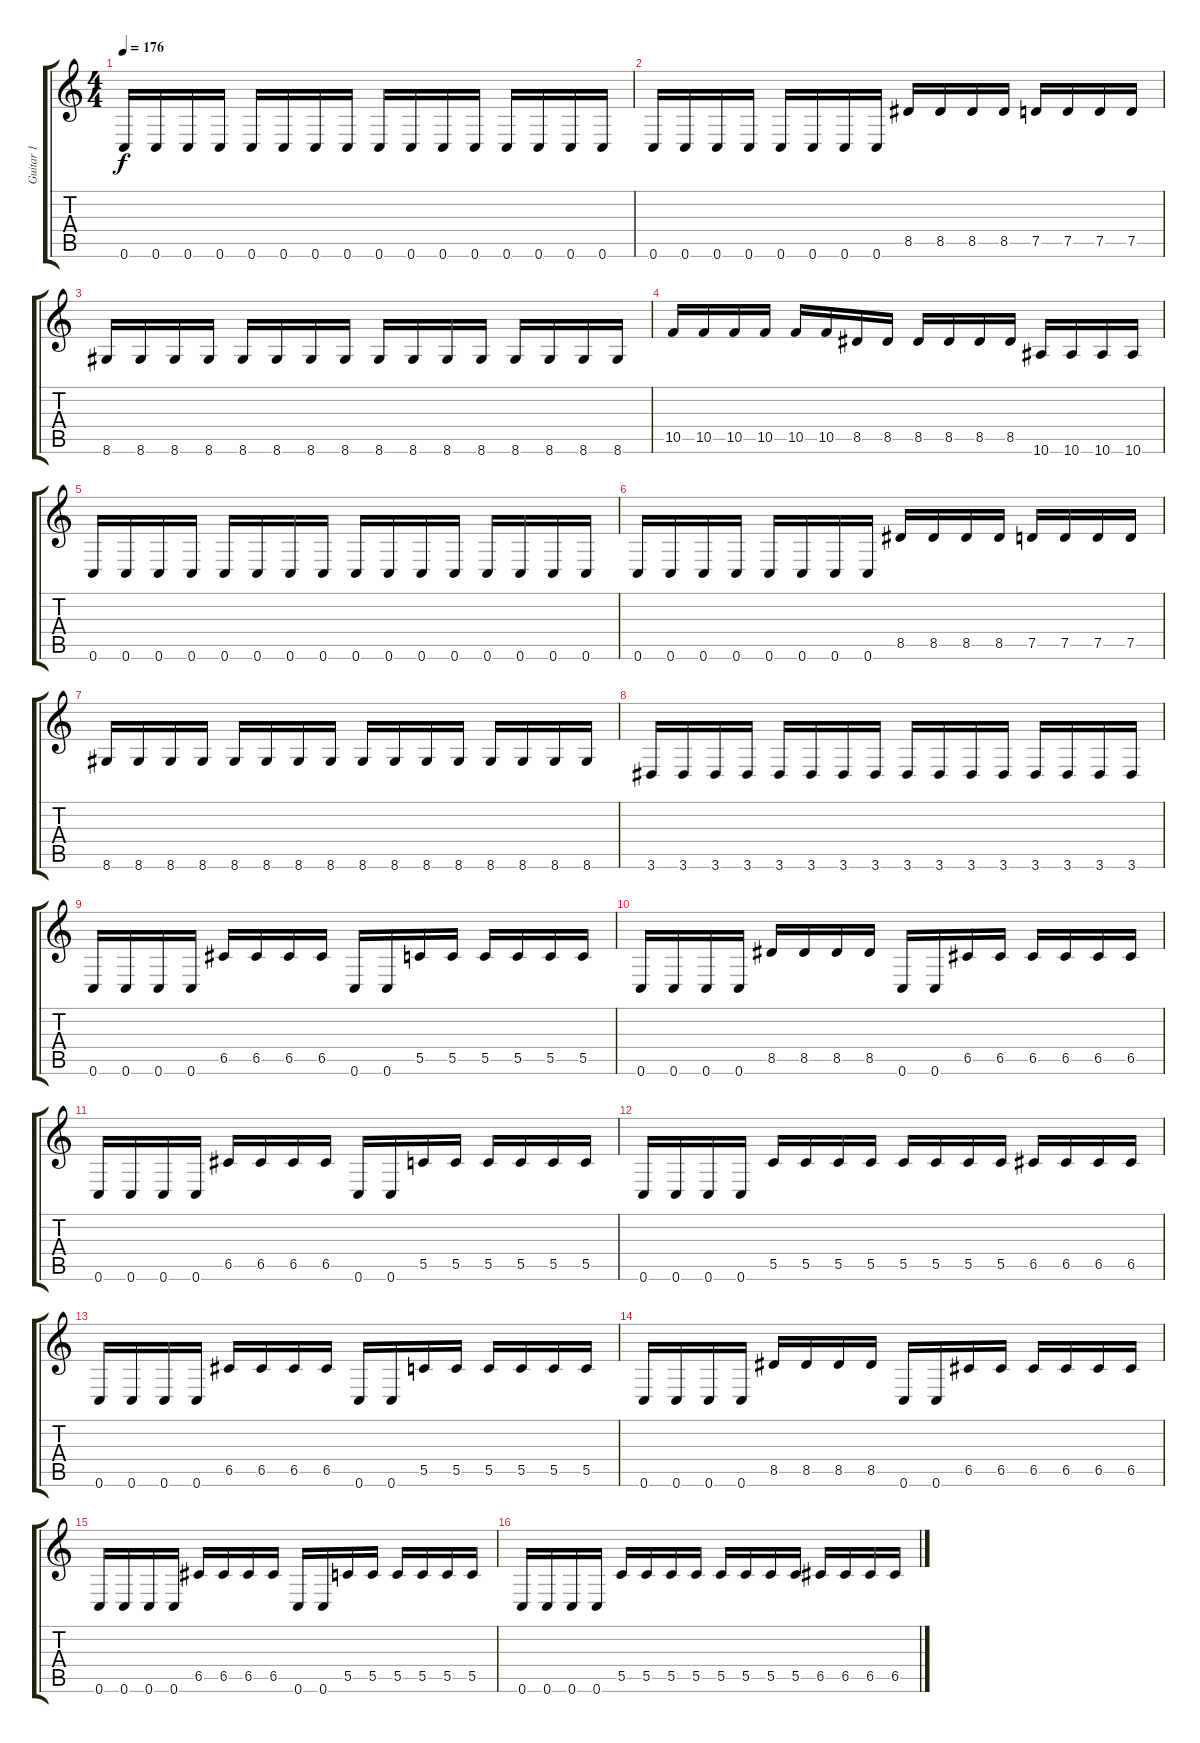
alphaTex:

\track ("Guitar 1" "Guitar 1") {instrument distortionguitar}
\staff {score tabs}
\tuning (D4 A3 F3 C3 G2 C2) {hide}
\ts (4 4)
\tempo 176
\clef g2
\ks c
0.6.16{dy f} 0.6.16 0.6.16 0.6.16 0.6.16 0.6.16 0.6.16 0.6.16 0.6.16 0.6.16 0.6.16 0.6.16 0.6.16 0.6.16 0.6.16 0.6.16 |
0.6.16 0.6.16 0.6.16 0.6.16 0.6.16 0.6.16 0.6.16 0.6.16 8.5.16 8.5.16 8.5.16 8.5.16 7.5.16 7.5.16 7.5.16 7.5.16 |
8.6.16 8.6.16 8.6.16 8.6.16 8.6.16 8.6.16 8.6.16 8.6.16 8.6.16 8.6.16 8.6.16 8.6.16 8.6.16 8.6.16 8.6.16 8.6.16 |
10.5.16 10.5.16 10.5.16 10.5.16 10.5.16 10.5.16 8.5.16 8.5.16 8.5.16 8.5.16 8.5.16 8.5.16 10.6.16 10.6.16 10.6.16 10.6.16 |
0.6.16 0.6.16 0.6.16 0.6.16 0.6.16 0.6.16 0.6.16 0.6.16 0.6.16 0.6.16 0.6.16 0.6.16 0.6.16 0.6.16 0.6.16 0.6.16 |
0.6.16 0.6.16 0.6.16 0.6.16 0.6.16 0.6.16 0.6.16 0.6.16 8.5.16 8.5.16 8.5.16 8.5.16 7.5.16 7.5.16 7.5.16 7.5.16 |
8.6.16 8.6.16 8.6.16 8.6.16 8.6.16 8.6.16 8.6.16 8.6.16 8.6.16 8.6.16 8.6.16 8.6.16 8.6.16 8.6.16 8.6.16 8.6.16 |
3.6.16 3.6.16 3.6.16 3.6.16 3.6.16 3.6.16 3.6.16 3.6.16 3.6.16 3.6.16 3.6.16 3.6.16 3.6.16 3.6.16 3.6.16 3.6.16 |
0.6.16 0.6.16 0.6.16 0.6.16 6.5.16 6.5.16 6.5.16 6.5.16 0.6.16 0.6.16 5.5.16 5.5.16 5.5.16 5.5.16 5.5.16 5.5.16 |
0.6.16 0.6.16 0.6.16 0.6.16 8.5.16 8.5.16 8.5.16 8.5.16 0.6.16 0.6.16 6.5.16 6.5.16 6.5.16 6.5.16 6.5.16 6.5.16 |
0.6.16 0.6.16 0.6.16 0.6.16 6.5.16 6.5.16 6.5.16 6.5.16 0.6.16 0.6.16 5.5.16 5.5.16 5.5.16 5.5.16 5.5.16 5.5.16 |
0.6.16 0.6.16 0.6.16 0.6.16 5.5.16 5.5.16 5.5.16 5.5.16 5.5.16 5.5.16 5.5.16 5.5.16 6.5.16 6.5.16 6.5.16 6.5.16 |
0.6.16 0.6.16 0.6.16 0.6.16 6.5.16 6.5.16 6.5.16 6.5.16 0.6.16 0.6.16 5.5.16 5.5.16 5.5.16 5.5.16 5.5.16 5.5.16 |
0.6.16 0.6.16 0.6.16 0.6.16 8.5.16 8.5.16 8.5.16 8.5.16 0.6.16 0.6.16 6.5.16 6.5.16 6.5.16 6.5.16 6.5.16 6.5.16 |
0.6.16 0.6.16 0.6.16 0.6.16 6.5.16 6.5.16 6.5.16 6.5.16 0.6.16 0.6.16 5.5.16 5.5.16 5.5.16 5.5.16 5.5.16 5.5.16 |
0.6.16 0.6.16 0.6.16 0.6.16 5.5.16 5.5.16 5.5.16 5.5.16 5.5.16 5.5.16 5.5.16 5.5.16 6.5.16 6.5.16 6.5.16 6.5.16
